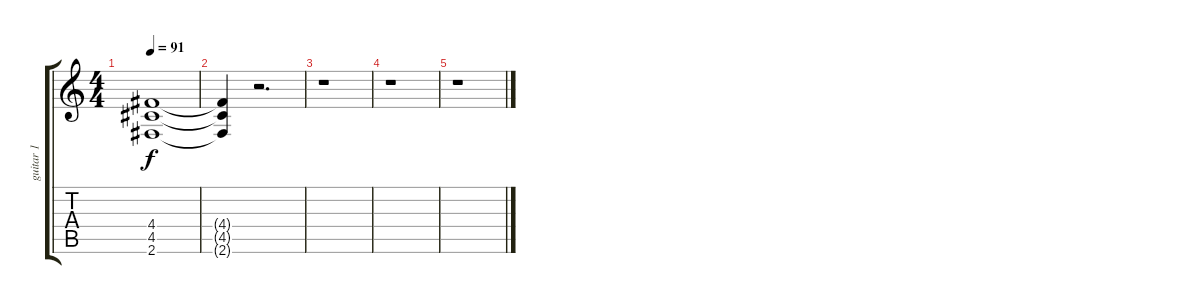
\track ("guitar 1" "guitar 1") {instrument distortionguitar}
\staff {score tabs}
\tuning (E4 B3 G3 D3 A2 E2) {hide}
\ts (4 4)
\tempo 91
\clef g2
\ks c
(4.4{t} 4.5{t} 2.6{t}).1{dy f} |
(4.4{t} 4.5{t} 2.6{t}).4 r.2{d} |
r.1 |
r.1 |
r.1
